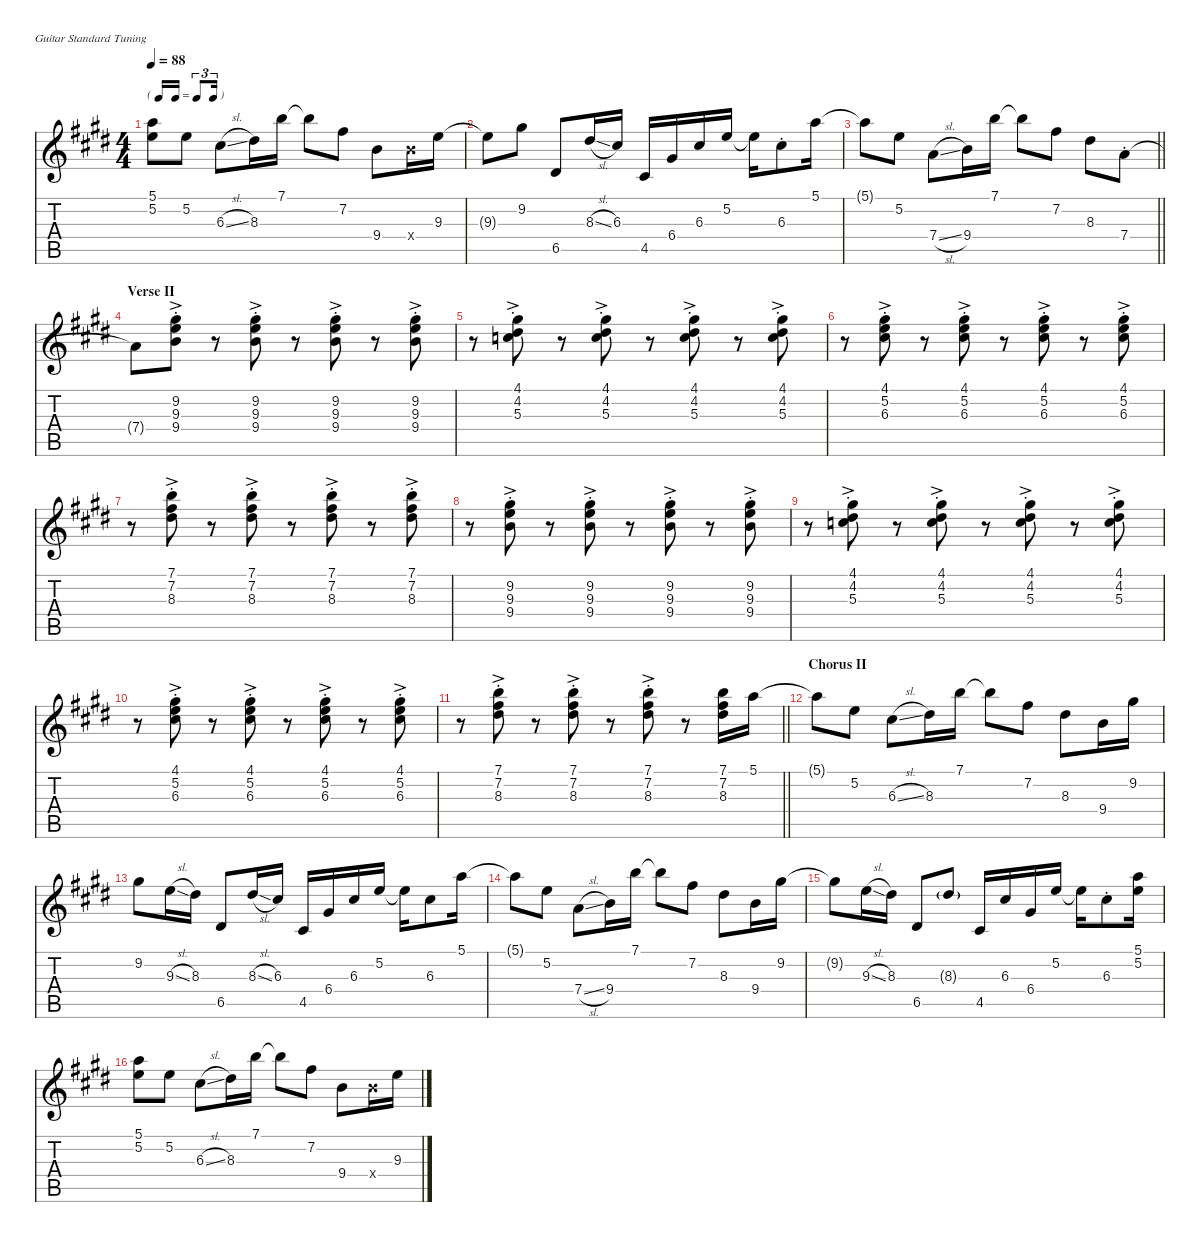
\defaultSystemsLayout 4
\hideDynamics
\bracketExtendMode nobrackets
\singleTrackTrackNamePolicy hidden
\multiTrackTrackNamePolicy hidden
\otherSystemsTrackNameOrientation horizontal
\track ("Guitar" "el.guit.") {instrument electricguitarclean}
\staff {score tabs}
\tuning (E4 B3 G3 D3 A2 E2)
\ts (4 4)
\tf triplet16th
\tempo 88
\clef g2
\ks e
(5.1{acc forcenatural} 5.2{acc forcenatural}).8{dy f beam Down} 5.2{acc forcenatural}.8{beam Down} 6.3{sl acc #}.8{beam Down} 8.3{acc #}.16{beam Down} 7.1{acc forcenatural}.16{beam Down} 7.1{t acc forcenatural}.8{beam Down} 7.2{acc #}.8{beam Down} 9.4{acc forcenatural}.8{beam Down} 9.4{x acc forcenatural}.16{beam Down} 9.3{acc forcenatural}.16{beam Down} |
\ks c#minor
9.3{t acc forcenatural}.8{beam Down} 9.2{acc #}.8{beam Down} 6.5{acc #}.8{beam Up} 8.3{sl acc #}.16{beam Up} 6.3{acc #}.16{beam Up} 4.5{acc #}.16{beam Up} 6.4{acc #}.16{beam Up} 6.3{acc #}.16{beam Up} 5.2{acc forcenatural}.16{beam Up} 5.2{t acc forcenatural}.16{beam Down} 6.3{st acc #}.8{beam Down} 5.1{acc forcenatural}.16{beam Down} |
\barLineRight lightlight
5.1{t acc forcenatural}.8{beam Down} 5.2{acc forcenatural}.8{beam Down} 7.4{sl acc forcenatural}.8{beam Down} 9.4{acc forcenatural}.16{beam Down} 7.1{acc forcenatural}.16{beam Down} 7.1{t acc forcenatural}.8{beam Down} 7.2{acc #}.8{beam Down} 8.3{acc #}.8{beam Down} 7.4{st acc forcenatural}.8{beam Down} |
\section ("" "Verse II")
\ks e
7.4{t acc forcenatural}.8{dy mf beam Down} (9.2{ac st acc #} 9.3{ac st acc forcenatural} 9.4{ac st acc forcenatural}).8{dy mp beam Down} r.8{beam Down} (9.2{ac st acc #} 9.3{ac st acc forcenatural} 9.4{ac st acc forcenatural}).8{beam Down} r.8{beam Down} (9.2{ac st acc #} 9.3{ac st acc forcenatural} 9.4{ac st acc forcenatural}).8{beam Down} r.8{beam Down} (9.2{ac st acc #} 9.3{ac st acc forcenatural} 9.4{ac st acc forcenatural}).8{beam Down} |
\ks c#minor
r.8{beam Down} (4.1{ac st acc #} 4.2{ac st acc #} 5.3{ac st acc forcenatural}).8{beam Down} r.8{beam Down} (4.1{ac st acc #} 4.2{ac st acc #} 5.3{ac st acc forcenatural}).8{beam Down} r.8{beam Down} (4.1{ac st acc #} 4.2{ac st acc #} 5.3{ac st acc forcenatural}).8{beam Down} r.8{beam Down} (4.1{ac st acc #} 4.2{ac st acc #} 5.3{ac st acc forcenatural}).8{beam Down} |
r.8{beam Down} (4.1{ac st acc #} 5.2{ac st acc forcenatural} 6.3{ac st acc #}).8{beam Down} r.8{beam Down} (4.1{ac st acc #} 5.2{ac st acc forcenatural} 6.3{ac st acc #}).8{beam Down} r.8{beam Down} (4.1{ac st acc #} 5.2{ac st acc forcenatural} 6.3{ac st acc #}).8{beam Down} r.8{beam Down} (4.1{ac st acc #} 5.2{ac st acc forcenatural} 6.3{ac st acc #}).8{beam Down} |
\ks e
r.8{beam Down} (7.1{ac st acc forcenatural} 7.2{ac st acc #} 8.3{ac st acc #}).8{beam Down} r.8{beam Down} (7.1{ac st acc forcenatural} 7.2{ac st acc #} 8.3{ac st acc #}).8{beam Down} r.8{beam Down} (7.1{ac st acc forcenatural} 7.2{ac st acc #} 8.3{ac st acc #}).8{beam Down} r.8{beam Down} (7.1{ac st acc forcenatural} 7.2{ac st acc #} 8.3{ac st acc #}).8{beam Down} |
\ks c#minor
r.8{beam Down} (9.2{ac st acc #} 9.3{ac st acc forcenatural} 9.4{ac st acc forcenatural}).8{beam Down} r.8{beam Down} (9.2{ac st acc #} 9.3{ac st acc forcenatural} 9.4{ac st acc forcenatural}).8{beam Down} r.8{beam Down} (9.2{ac st acc #} 9.3{ac st acc forcenatural} 9.4{ac st acc forcenatural}).8{beam Down} r.8{beam Down} (9.2{ac st acc #} 9.3{ac st acc forcenatural} 9.4{ac st acc forcenatural}).8{beam Down} |
r.8{beam Down} (4.1{ac st acc #} 4.2{ac st acc #} 5.3{ac st acc forcenatural}).8{beam Down} r.8{beam Down} (4.1{ac st acc #} 4.2{ac st acc #} 5.3{ac st acc forcenatural}).8{beam Down} r.8{beam Down} (4.1{ac st acc #} 4.2{ac st acc #} 5.3{ac st acc forcenatural}).8{beam Down} r.8{beam Down} (4.1{ac st acc #} 4.2{ac st acc #} 5.3{ac st acc forcenatural}).8{beam Down} |
\ks e
r.8{beam Down} (4.1{ac st acc #} 5.2{ac st acc forcenatural} 6.3{ac st acc #}).8{beam Down} r.8{beam Down} (4.1{ac st acc #} 5.2{ac st acc forcenatural} 6.3{ac st acc #}).8{beam Down} r.8{beam Down} (4.1{ac st acc #} 5.2{ac st acc forcenatural} 6.3{ac st acc #}).8{beam Down} r.8{beam Down} (4.1{ac st acc #} 5.2{ac st acc forcenatural} 6.3{ac st acc #}).8{beam Down} |
\barLineRight lightlight
\ks c#minor
r.8{beam Down} (7.1{ac st acc forcenatural} 7.2{ac st acc #} 8.3{ac st acc #}).8{beam Down} r.8{beam Down} (7.1{ac st acc forcenatural} 7.2{ac st acc #} 8.3{ac st acc #}).8{beam Down} r.8{beam Down} (7.1{ac st acc forcenatural} 7.2{ac st acc #} 8.3{ac st acc #}).8{beam Down} r.8{beam Down} (7.1{acc forcenatural} 7.2{acc #} 8.3{acc #}).16{dy mf beam Down} 5.1{acc forcenatural}.16{dy f beam Down} |
\section ("" "Chorus II")
5.1{t acc forcenatural}.8{beam Down} 5.2{acc forcenatural}.8{beam Down} 6.3{sl acc #}.8{beam Down} 8.3{acc #}.16{beam Down} 7.1{acc forcenatural}.16{beam Down} 7.1{t acc forcenatural}.8{beam Down} 7.2{acc #}.8{beam Down} 8.3{acc #}.8{beam Down} 9.4{acc forcenatural}.16{beam Down} 9.2{acc #}.16{beam Down} |
\ks e
9.2{acc #}.8{beam Down} 9.3{sl acc forcenatural}.16{beam Down} 8.3{acc #}.16{beam Down} 6.5{acc #}.8{beam Up} 8.3{sl acc #}.16{beam Up} 6.3{acc #}.16{beam Up} 4.5{acc #}.16{beam Up} 6.4{acc #}.16{beam Up} 6.3{acc #}.16{beam Up} 5.2{acc forcenatural}.16{beam Up} 5.2{t acc forcenatural}.16{beam Down} 6.3{acc #}.8{beam Down} 5.1{acc forcenatural}.16{beam Down} |
\ks c#minor
5.1{t acc forcenatural}.8{beam Down} 5.2{acc forcenatural}.8{beam Down} 7.4{sl acc forcenatural}.8{beam Down} 9.4{acc forcenatural}.16{beam Down} 7.1{acc forcenatural}.16{beam Down} 7.1{t acc forcenatural}.8{beam Down} 7.2{acc #}.8{beam Down} 8.3{acc #}.8{beam Down} 9.4{acc forcenatural}.16{beam Down} 9.2{acc #}.16{beam Down} |
9.2{t acc #}.8{beam Down} 9.3{sl acc forcenatural}.16{beam Down} 8.3{acc #}.16{beam Down} 6.5{acc #}.8{beam Up} 8.3{g acc #}.8{dy ff beam Up} 4.5{acc #}.16{dy f beam Up} 6.3{acc #}.16{beam Up} 6.4{acc #}.16{beam Up} 5.2{acc forcenatural}.16{beam Up} 5.2{t acc forcenatural}.16{beam Down} 6.3{st acc #}.8{beam Down} (5.1{acc forcenatural} 5.2{acc forcenatural}).16{beam Down} |
\ks e
(5.1{acc forcenatural} 5.2{acc forcenatural}).8{beam Down} 5.2{acc forcenatural}.8{beam Down} 6.3{sl acc #}.8{beam Down} 8.3{acc #}.16{beam Down} 7.1{acc forcenatural}.16{beam Down} 7.1{t acc forcenatural}.8{beam Down} 7.2{acc #}.8{beam Down} 9.4{acc forcenatural}.8{beam Down} 9.4{x acc forcenatural}.16{beam Down} 9.3{acc forcenatural}.16{beam Down}
